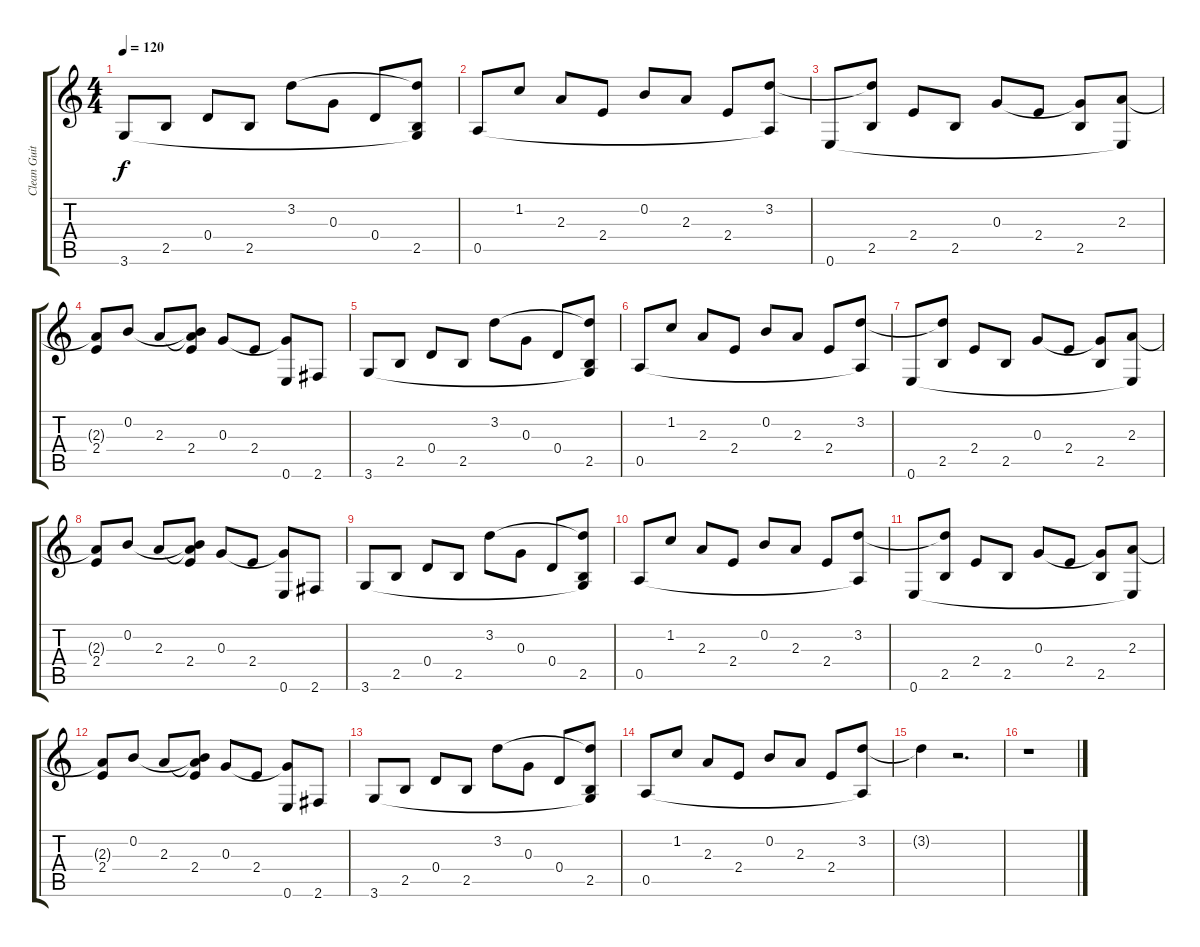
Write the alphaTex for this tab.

\track ("Clean Guitar" "Clean Guit") {instrument electricguitarjazz}
\staff {score tabs}
\tuning (E4 B3 G3 D3 A2 E2) {hide}
\ts (4 4)
\tempo 120
\clef g2
\ks c
3.6.8{dy f} 2.5.8 0.4.8 2.5.8 3.2.8 0.3.8 0.4.8 (3.2{t} 2.5 3.6{t}).8 |
0.5.8 1.2.8 2.3.8 2.4.8 0.2.8 2.3.8 2.4.8 (3.2 0.5{t}).8 |
0.6.8 (3.2{t} 2.5).8 2.4.8 2.5.8 0.3.8 2.4.8 (0.3{t} 2.5).8 (2.3 0.6{t}).8 |
(2.3{t} 2.4).8 0.2.8 2.3.8 (0.2{t} 2.3{t} 2.4).8 0.3.8 2.4.8 (0.3{t} 0.6).8 2.6.8 |
3.6.8 2.5.8 0.4.8 2.5.8 3.2.8 0.3.8 0.4.8 (3.2{t} 2.5 3.6{t}).8 |
0.5.8 1.2.8 2.3.8 2.4.8 0.2.8 2.3.8 2.4.8 (3.2 0.5{t}).8 |
0.6.8 (3.2{t} 2.5).8 2.4.8 2.5.8 0.3.8 2.4.8 (0.3{t} 2.5).8 (2.3 0.6{t}).8 |
(2.3{t} 2.4).8 0.2.8 2.3.8 (0.2{t} 2.3{t} 2.4).8 0.3.8 2.4.8 (0.3{t} 0.6).8 2.6.8 |
3.6.8 2.5.8 0.4.8 2.5.8 3.2.8 0.3.8 0.4.8 (3.2{t} 2.5 3.6{t}).8 |
0.5.8 1.2.8 2.3.8 2.4.8 0.2.8 2.3.8 2.4.8 (3.2 0.5{t}).8 |
0.6.8 (3.2{t} 2.5).8 2.4.8 2.5.8 0.3.8 2.4.8 (0.3{t} 2.5).8 (2.3 0.6{t}).8 |
(2.3{t} 2.4).8 0.2.8 2.3.8 (0.2{t} 2.3{t} 2.4).8 0.3.8 2.4.8 (0.3{t} 0.6).8 2.6.8 |
3.6.8 2.5.8 0.4.8 2.5.8 3.2.8 0.3.8 0.4.8 (3.2{t} 2.5 3.6{t}).8 |
0.5.8 1.2.8 2.3.8 2.4.8 0.2.8 2.3.8 2.4.8 (3.2 0.5{t}).8 |
3.2{t}.4 r.2{d} |
r.1
